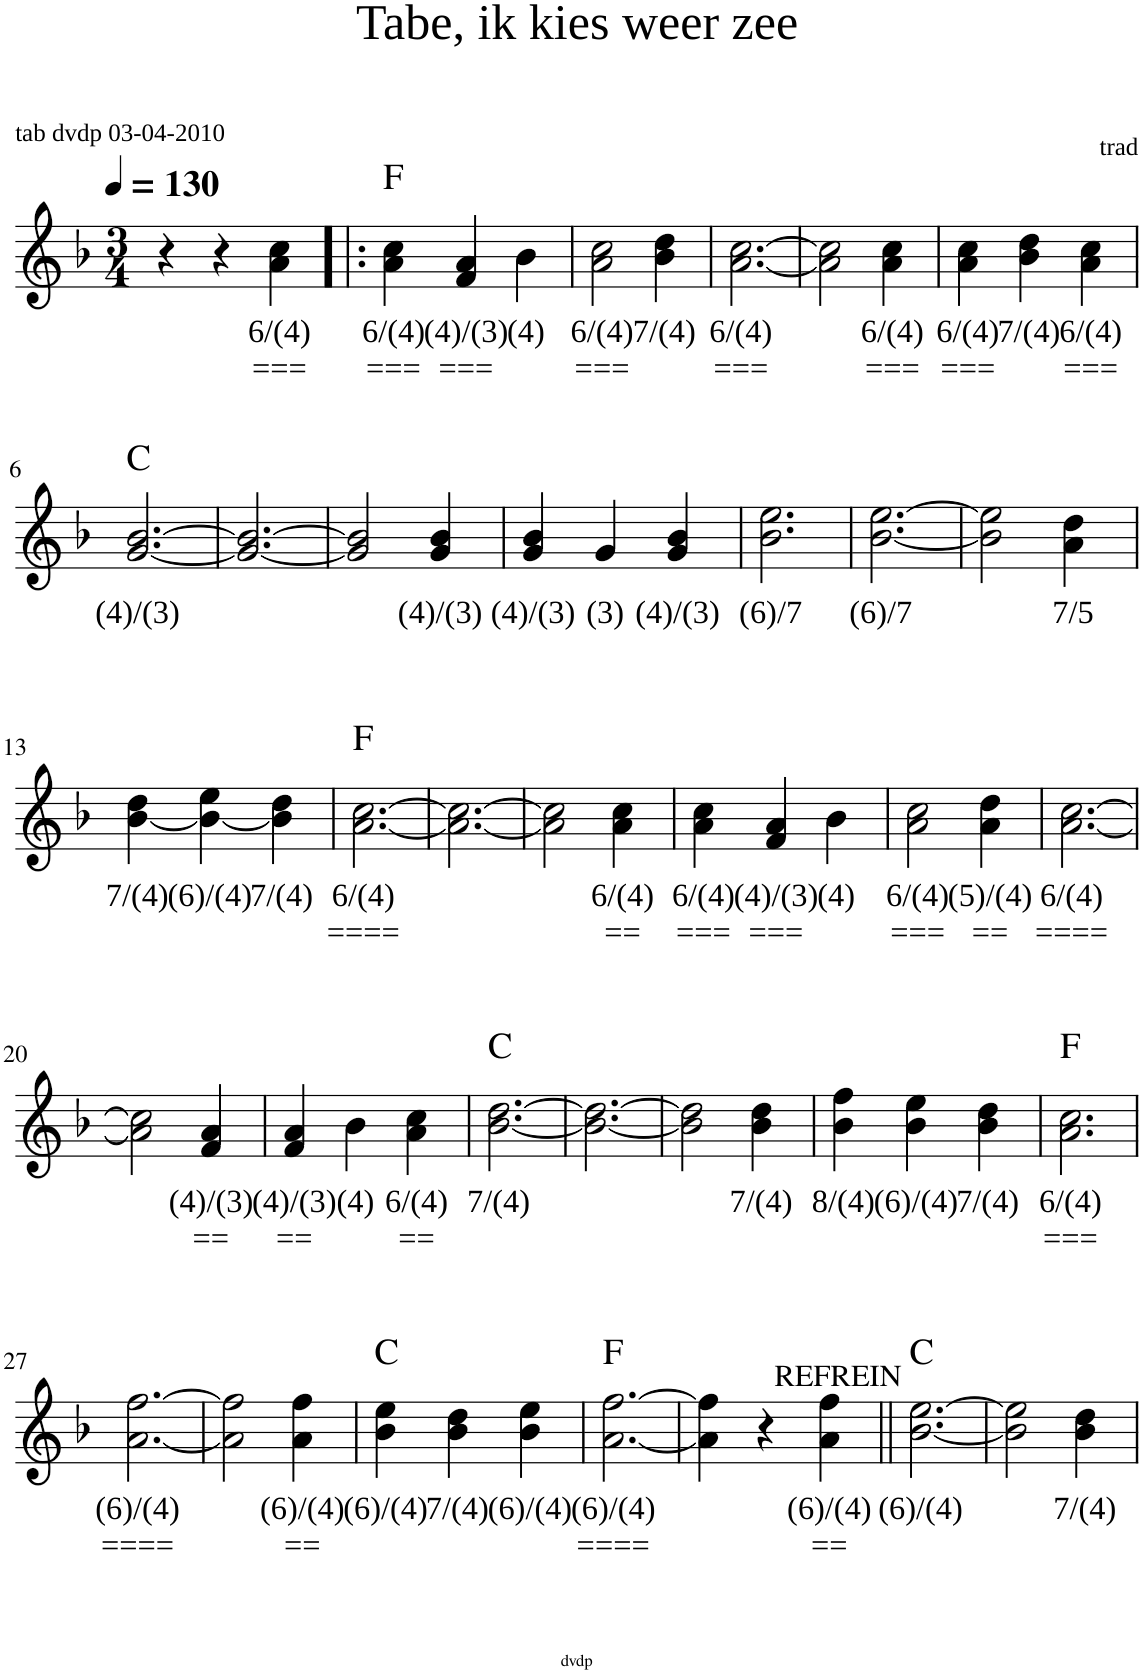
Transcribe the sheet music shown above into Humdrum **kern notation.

**kern	**text	**text	**harte
*part1	*part1	*part1	*part1
*staff1	*staff1	*staff1	*
*I"Voice	*	*	*
*clefG2	*	*	*
*k[b-]	*	*	*
*M3/4	*	*	*
*MM130	*	*	*
=	=	=	=
4r	.	.	.
4r	.	.	.
!	!LO:LY:b	!LO:LY:b	!
4a\ 4cc\	6/(4)	===	.
=1!|:	=1!|:	=1!|:	=1!|:
!	!LO:LY:b	!LO:LY:b	!
4a\ 4cc\	6/(4)	===	F:maj
!	!LO:LY:b	!LO:LY:b	!
4f/ 4a/	(4)/(3)	===	.
!	!LO:LY:b	!	!
4b-\	(4)	.	.
=2	=2	=2	=2
!	!LO:LY:b	!LO:LY:b	!
2a\ 2cc\	6/(4)	===	.
!	!LO:LY:b	!	!
4b-\ 4dd\	7/(4)	.	.
=3	=3	=3	=3
!	!LO:LY:b	!LO:LY:b	!
[2.a\ [2.cc\	6/(4)	===	.
=4	=4	=4	=4
2a\] 2cc\]	.	.	.
!	!LO:LY:b	!LO:LY:b	!
4a\ 4cc\	6/(4)	===	.
=5	=5	=5	=5
!	!LO:LY:b	!LO:LY:b	!
4a\ 4cc\	6/(4)	===	.
!	!LO:LY:b	!	!
4b-\ 4dd\	7/(4)	.	.
!	!LO:LY:b	!LO:LY:b	!
4a\ 4cc\	6/(4)	===	.
!!LO:LB:g=z
=6	=6	=6	=6
!	!LO:LY:b	!	!
[2.g/ [2.b-/	(4)/(3)	.	C:maj
=7	=7	=7	=7
2.g/_ 2.b-/_	.	.	.
=8	=8	=8	=8
2g/] 2b-/]	.	.	.
!	!LO:LY:b	!	!
4g/ 4b-/	(4)/(3)	.	.
=9	=9	=9	=9
!	!LO:LY:b	!	!
4g/ 4b-/	(4)/(3)	.	.
!	!LO:LY:b	!	!
4g/	(3)	.	.
!	!LO:LY:b	!	!
4g/ 4b-/	(4)/(3)	.	.
=10	=10	=10	=10
!	!LO:LY:b	!	!
2.b-\ 2.ee\	(6)/7	.	.
=11	=11	=11	=11
!	!LO:LY:b	!	!
[2.b-\ [2.ee\	(6)/7	.	.
=12	=12	=12	=12
2b-\] 2ee\]	.	.	.
!	!LO:LY:b	!	!
4a\ 4dd\	7/5	.	.
!!LO:LB:g=z
=13	=13	=13	=13
!	!LO:LY:b	!	!
[4b-\ 4dd\	7/(4)	.	.
!	!LO:LY:b	!	!
4b-\_ 4ee\	(6)/(4)	.	.
!	!LO:LY:b	!	!
4b-\] 4dd\	7/(4)	.	.
=14	=14	=14	=14
!	!LO:LY:b	!LO:LY:b	!
[2.a\ [2.cc\	6/(4)	====	F:maj
=15	=15	=15	=15
2.a\_ 2.cc\_	.	.	.
=16	=16	=16	=16
2a\] 2cc\]	.	.	.
!	!LO:LY:b	!LO:LY:b	!
4a\ 4cc\	6/(4)	==	.
=17	=17	=17	=17
!	!LO:LY:b	!LO:LY:b	!
4a\ 4cc\	6/(4)	===	.
!	!LO:LY:b	!LO:LY:b	!
4f/ 4a/	(4)/(3)	===	.
!	!LO:LY:b	!	!
4b-\	(4)	.	.
=18	=18	=18	=18
!	!LO:LY:b	!LO:LY:b	!
2a\ 2cc\	6/(4)	===	.
!	!LO:LY:b	!LO:LY:b	!
4a\ 4dd\	(5)/(4)	==	.
=19	=19	=19	=19
!	!LO:LY:b	!LO:LY:b	!
[2.a\ [2.cc\	6/(4)	====	.
!!LO:LB:g=z
=20	=20	=20	=20
2a\] 2cc\]	.	.	.
!	!LO:LY:b	!LO:LY:b	!
4f/ 4a/	(4)/(3)	==	.
=21	=21	=21	=21
!	!LO:LY:b	!LO:LY:b	!
4f/ 4a/	(4)/(3)	==	.
!	!LO:LY:b	!	!
4b-\	(4)	.	.
!	!LO:LY:b	!LO:LY:b	!
4a\ 4cc\	6/(4)	==	.
=22	=22	=22	=22
!	!LO:LY:b	!	!
[2.b-\ [2.dd\	7/(4)	.	C:maj
=23	=23	=23	=23
2.b-\_ 2.dd\_	.	.	.
=24	=24	=24	=24
2b-\] 2dd\]	.	.	.
!	!LO:LY:b	!	!
4b-\ 4dd\	7/(4)	.	.
=25	=25	=25	=25
!	!LO:LY:b	!	!
4b-\ 4ff\	8/(4)	.	.
!	!LO:LY:b	!	!
4b-\ 4ee\	(6)/(4)	.	.
!	!LO:LY:b	!	!
4b-\ 4dd\	7/(4)	.	.
=26	=26	=26	=26
!	!LO:LY:b	!LO:LY:b	!
2.a\ 2.cc\	6/(4)	===	F:maj
!!LO:LB:g=z
=27	=27	=27	=27
!	!LO:LY:b	!LO:LY:b	!
[2.a\ [2.ff\	(6)/(4)	====	.
=28	=28	=28	=28
2a\] 2ff\]	.	.	.
!	!LO:LY:b	!LO:LY:b	!
4a\ 4ff\	(6)/(4)	==	.
=29	=29	=29	=29
!	!LO:LY:b	!	!
4b-\ 4ee\	(6)/(4)	.	C:maj
!	!LO:LY:b	!	!
4b-\ 4dd\	7/(4)	.	.
!	!LO:LY:b	!	!
4b-\ 4ee\	(6)/(4)	.	.
=30	=30	=30	=30
!	!LO:LY:b	!LO:LY:b	!
[2.a\ [2.ff\	(6)/(4)	====	F:maj
=31	=31	=31	=31
4a\] 4ff\]	.	.	.
4r	.	.	.
!	!LO:LY:b	!LO:LY:b	!
4a\ 4ff\	(6)/(4)	==	.
=32||	=32||	=32||	=32||
!LO:TX:a:t=REFREIN	!	!	!
!	!LO:LY:b	!	!
[2.b-\ [2.ee\	(6)/(4)	.	C:maj
=33	=33	=33	=33
2b-\] 2ee\]	.	.	.
!	!LO:LY:b	!	!
4b-\ 4dd\	7/(4)	.	.
=	=	=	=
*-	*-	*-	*-
